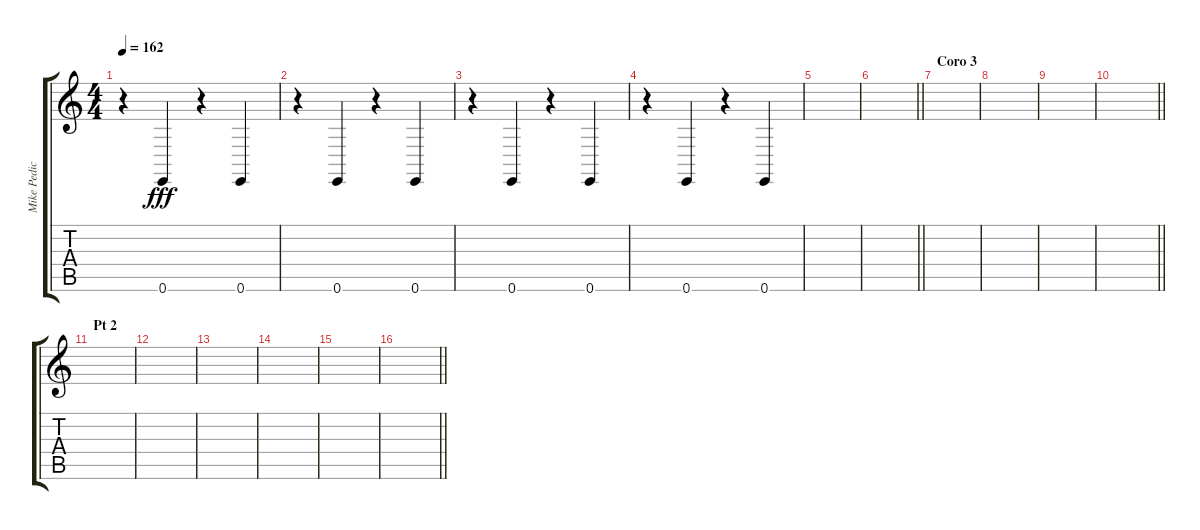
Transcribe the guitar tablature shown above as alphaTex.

\track ("Mike Pedicone [Drums FX]" "Mike Pedic") {instrument synthdrum}
\staff {score tabs}
\tuning (E4 B3 G3 D3 A2 E2) {hide}
\ts (4 4)
\tempo 162
\clef g2
\ks c
r.4{dy fff} 0.6.4 r.4 0.6.4 |
r.4 0.6.4 r.4 0.6.4 |
r.4 0.6.4 r.4 0.6.4 |
r.4 0.6.4 r.4 0.6.4 |
|
\barLineRight lightlight
|
\section ("" "Coro 3")
|
|
|
\barLineRight lightlight
|
\section ("" "Pt 2")
|
|
|
|
|
\barLineRight lightlight
